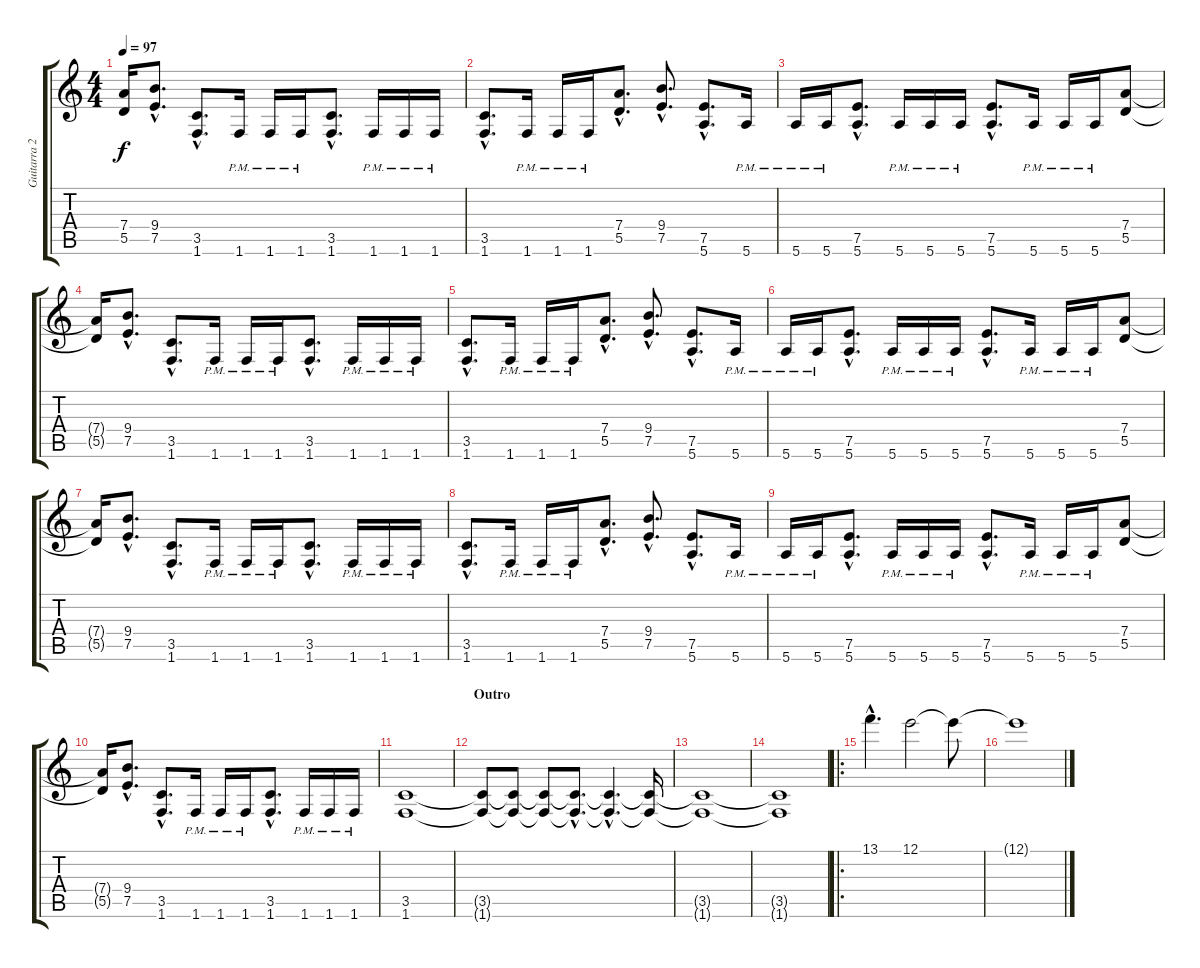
\track ("Guitarra 2" "Guitarra 2") {instrument overdrivenguitar}
\staff {score tabs}
\tuning (E4 B3 G3 D3 A2 E2) {hide}
\ts (4 4)
\tempo 97
\clef g2
\ks c
(7.4{t} 5.5{t}).16{dy f} (9.4{hac} 7.5{hac}).8{d} (3.5{hac} 1.6{hac}).8{d} 1.6{pm}.16 1.6{pm}.16 1.6{pm}.16 (3.5{hac} 1.6{hac}).8{d} 1.6{pm}.16 1.6{pm}.16 1.6{pm}.16 |
(3.5{hac} 1.6{hac}).8{d} 1.6{pm}.16 1.6{pm}.16 1.6{pm}.16 (7.4{hac} 5.5{hac}).8{d} (9.4{hac} 7.5{hac}).8{d} (7.5{hac} 5.6{hac}).8{d} 5.6{pm}.16 |
5.6{pm}.16 5.6{pm}.16 (7.5{hac} 5.6{hac}).8{d} 5.6{pm}.16 5.6{pm}.16 5.6{pm}.16 (7.5{hac} 5.6{hac}).8{d} 5.6{pm}.16 5.6{pm}.16 5.6{pm}.16 (7.4 5.5).8 |
(7.4{t} 5.5{t}).16 (9.4{hac} 7.5{hac}).8{d} (3.5{hac} 1.6{hac}).8{d} 1.6{pm}.16 1.6{pm}.16 1.6{pm}.16 (3.5{hac} 1.6{hac}).8{d} 1.6{pm}.16 1.6{pm}.16 1.6{pm}.16 |
(3.5{hac} 1.6{hac}).8{d} 1.6{pm}.16 1.6{pm}.16 1.6{pm}.16 (7.4{hac} 5.5{hac}).8{d} (9.4{hac} 7.5{hac}).8{d} (7.5{hac} 5.6{hac}).8{d} 5.6{pm}.16 |
5.6{pm}.16 5.6{pm}.16 (7.5{hac} 5.6{hac}).8{d} 5.6{pm}.16 5.6{pm}.16 5.6{pm}.16 (7.5{hac} 5.6{hac}).8{d} 5.6{pm}.16 5.6{pm}.16 5.6{pm}.16 (7.4 5.5).8 |
(7.4{t} 5.5{t}).16 (9.4{hac} 7.5{hac}).8{d} (3.5{hac} 1.6{hac}).8{d} 1.6{pm}.16 1.6{pm}.16 1.6{pm}.16 (3.5{hac} 1.6{hac}).8{d} 1.6{pm}.16 1.6{pm}.16 1.6{pm}.16 |
(3.5{hac} 1.6{hac}).8{d} 1.6{pm}.16 1.6{pm}.16 1.6{pm}.16 (7.4{hac} 5.5{hac}).8{d} (9.4{hac} 7.5{hac}).8{d} (7.5{hac} 5.6{hac}).8{d} 5.6{pm}.16 |
5.6{pm}.16 5.6{pm}.16 (7.5{hac} 5.6{hac}).8{d} 5.6{pm}.16 5.6{pm}.16 5.6{pm}.16 (7.5{hac} 5.6{hac}).8{d} 5.6{pm}.16 5.6{pm}.16 5.6{pm}.16 (7.4 5.5).8 |
(7.4{t} 5.5{t}).16 (9.4{hac} 7.5{hac}).8{d} (3.5{hac} 1.6{hac}).8{d} 1.6{pm}.16 1.6{pm}.16 1.6{pm}.16 (3.5{hac} 1.6{hac}).8{d} 1.6{pm}.16 1.6{pm}.16 1.6{pm}.16 |
(3.5 1.6).1{volume 4} |
\section ("" "Outro")
(3.5{t} 1.6{t}).8 (3.5{t} 1.6{t}).8 (3.5{t} 1.6{t}).8 (3.5{hac t} 1.6{hac t}).8{d} (3.5{hac t} 1.6{hac t}).4{d} (3.5{t} 1.6{t}).16 |
(3.5{t} 1.6{t}).1 |
(3.5{t} 1.6{t}).1 |
\ro
13.1{hac}.4{d volume 13} 12.1.2 12.1{t}.8 |
12.1{t}.1
